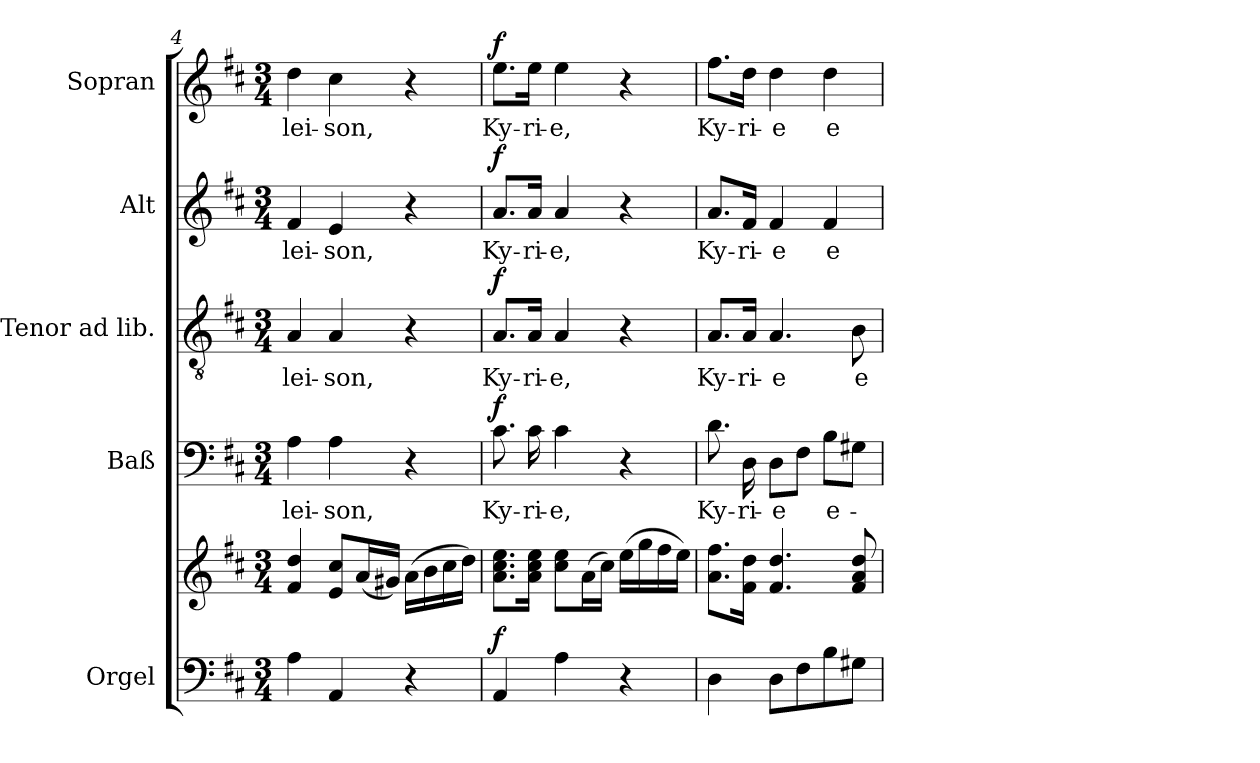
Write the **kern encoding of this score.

**kern	**kern	**dynam	**kern	**text	**dynam	**kern	**text	**dynam	**kern	**text	**dynam	**kern	**text	**dynam
*part5	*part5	*part5	*part4	*part4	*part4	*part3	*part3	*part3	*part2	*part2	*part2	*part1	*part1	*part1
*staff6	*staff5	*staff5/6	*staff4	*staff4	*staff4	*staff3	*staff3	*staff3	*staff2	*staff2	*staff2	*staff1	*staff1	*staff1
*I"Orgel	*	*	*I"Baß	*	*	*I"Tenor ad lib.	*	*	*I"Alt	*	*	*I"Sopran	*	*
*clefF4	*clefG2	*	*clefF4	*	*	*clefGv2	*	*	*clefG2	*	*	*clefG2	*	*
*k[f#c#]	*k[f#c#]	*	*k[f#c#]	*	*	*k[f#c#]	*	*	*k[f#c#]	*	*	*k[f#c#]	*	*
*D:	*D:	*	*D:	*	*	*D:	*	*	*D:	*	*	*D:	*	*
*M3/4	*M3/4	*	*M3/4	*	*	*M3/4	*	*	*M3/4	*	*	*M3/4	*	*
=4	=4	=4	=4	=4	=4	=4	=4	=4	=4	=4	=4	=4	=4	=4
!	!	!	!	!LO:LY:b	!	!	!LO:LY:b	!	!	!LO:LY:b	!	!	!LO:LY:b	!
4A\	4f#/ 4dd/	.	4A\	-lei-	.	4A/	-lei-	.	4f#/	-lei-	.	4dd\	-lei-	.
!	!	!	!	!LO:LY:b	!	!	!LO:LY:b	!	!	!LO:LY:b	!	!	!LO:LY:b	!
4AA/	8e/ 8cc#/L	.	4A\	-son,	.	4A/	-son,	.	4e/	-son,	.	4cc#\	-son,	.
.	(<16a/L	.	.	.	.	.	.	.	.	.	.	.	.	.
.	16g#X/JJ)	.	.	.	.	.	.	.	.	.	.	.	.	.
4r	(>16a\LL	.	4r	.	.	4r	.	.	4r	.	.	4r	.	.
.	16b\	.	.	.	.	.	.	.	.	.	.	.	.	.
.	16cc#\	.	.	.	.	.	.	.	.	.	.	.	.	.
.	16dd\JJ)	.	.	.	.	.	.	.	.	.	.	.	.	.
!!LO:LB:g=z
=5	=5	=5	=5	=5	=5	=5	=5	=5	=5	=5	=5	=5	=5	=5
!	!	!LO:DY:a=2	!	!LO:LY:b	!LO:DY:a	!	!LO:LY:b	!LO:DY:a	!	!LO:LY:b	!LO:DY:a	!	!LO:LY:b	!LO:DY:a
4AA/	8.a\ 8.cc#\ 8.ee\L	f	8.c#\	Ky-	f	8.A/L	Ky-	f	8.a/L	Ky-	f	8.ee\L	Ky-	f
!	!	!	!	!LO:LY:b	!	!	!LO:LY:b	!	!	!LO:LY:b	!	!	!LO:LY:b	!
.	16a\ 16cc#\ 16ee\Jk	.	16c#\	-ri-	.	16A/Jk	-ri-	.	16a/Jk	-ri-	.	16ee\Jk	-ri-	.
!	!	!	!	!LO:LY:b	!	!	!LO:LY:b	!	!	!LO:LY:b	!	!	!LO:LY:b	!
4A\	8cc#\ 8ee\L	.	4c#\	-e,	.	4A/	-e,	.	4a/	-e,	.	4ee\	-e,	.
.	(>16a\L	.	.	.	.	.	.	.	.	.	.	.	.	.
.	16cc#\JJ)	.	.	.	.	.	.	.	.	.	.	.	.	.
4r	(>16ee\LL	.	4r	.	.	4r	.	.	4r	.	.	4r	.	.
.	16gg\	.	.	.	.	.	.	.	.	.	.	.	.	.
.	16ff#\	.	.	.	.	.	.	.	.	.	.	.	.	.
.	16ee\JJ)	.	.	.	.	.	.	.	.	.	.	.	.	.
=6	=6	=6	=6	=6	=6	=6	=6	=6	=6	=6	=6	=6	=6	=6
!	!	!	!	!LO:LY:b	!	!	!LO:LY:b	!	!	!LO:LY:b	!	!	!LO:LY:b	!
4D\	8.a\ 8.ff#\L	.	8.d\	Ky-	.	8.A/L	Ky-	.	8.a/L	Ky-	.	8.ff#\L	Ky-	.
!	!	!	!	!LO:LY:b	!	!	!LO:LY:b	!	!	!LO:LY:b	!	!	!LO:LY:b	!
.	16f#\ 16dd\Jk	.	16D\	-ri-	.	16A/Jk	-ri-	.	16f#/Jk	-ri-	.	16dd\Jk	-ri-	.
!	!	!	!	!LO:LY:b	!	!	!LO:LY:b	!	!	!LO:LY:b	!	!	!LO:LY:b	!
8D\L	4.f#/ 4.dd/	.	8D\L	-e	.	4.A/	-e	.	4f#/	-e	.	4dd\	-e	.
8F#\	.	.	8F#\J	.	.	.	.	.	.	.	.	.	.	.
!	!	!	!	!LO:LY:b	!	!	!	!	!	!LO:LY:b	!	!	!LO:LY:b	!
8B\	.	.	8B\L	e-	.	.	.	.	4f#/	e-	.	4dd\	e-	.
!	!	!	!	!	!	!	!LO:LY:b	!	!	!	!	!	!	!
8G#X\J	8f#/ 8a/ 8dd/	.	8G#X\J	.	.	8B\	e-	.	.	.	.	.	.	.
=	=	=	=	=	=	=	=	=	=	=	=	=	=	=
*-	*-	*-	*-	*-	*-	*-	*-	*-	*-	*-	*-	*-	*-	*-
